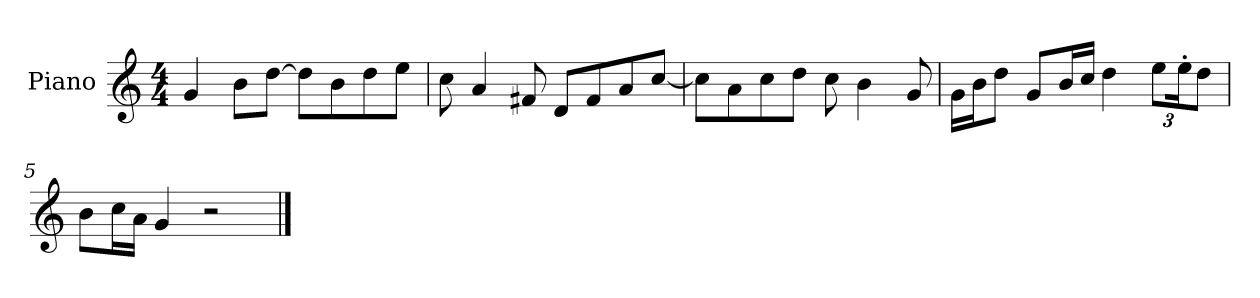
**kern
*part1
*staff1
*I"Piano
*I'P-no
*clefG2
*k[]
*M4/4
*MM90
=1
4g/
8b\L
[8dd\J
8dd\L]
8b\
8dd\
8ee\J
=2
8cc\
4a/
8f#X/
8d/L
8f#/
8a/
[8cc/J
=3
8cc\L]
8a\
8cc\
8dd\J
8cc\
4b\
8g/
=4
16g\LL
16b\J
8dd\J
8g/L
16b/L
16cc/JJ
4dd\
*Xbrackettup
12ee\L
24ee'\K
8dd\J
=5
8b\L
16cc\L
16a\JJ
4g/
2r
==
*-
